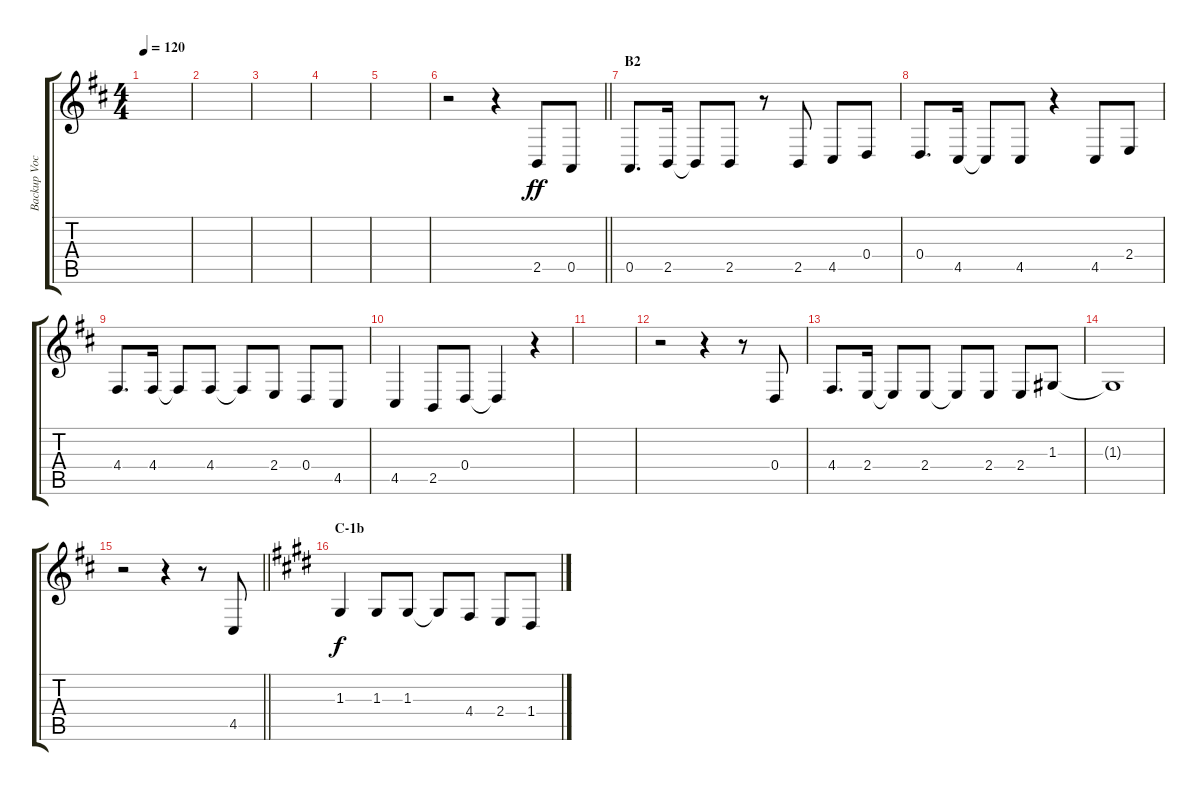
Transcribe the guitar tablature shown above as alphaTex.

\track ("Backup Vocals" "Backup Voc") {instrument altosax}
\staff {score tabs}
\tuning (E4 B3 G3 D3 A2 E2) {hide}
\ts (4 4)
\tempo 120
\clef g2
\ks d
|
|
|
|
|
\barLineRight lightlight
r.2 r.4 2.5.8{dy ff} 0.5.8 |
\section ("" "B2")
0.5.8{d} 2.5.16 2.5{t}.8 2.5.8 r.8 2.5.8 4.5.8 0.4.8 |
0.4.8{d} 4.5.16 4.5{t}.8 4.5.8 r.4 4.5.8 2.4.8 |
4.4.8{d} 4.4.16 4.4{t}.8 4.4.8 4.4{t}.8 2.4.8 0.4.8 4.5.8 |
4.5.4 2.5.8 0.4.8 0.4{t}.4 r.4 |
|
r.2 r.4 r.8 0.4.8 |
4.4.8{d} 2.4.16 2.4{t}.8 2.4.8 2.4{t}.8 2.4.8 2.4.8 1.3.8 |
1.3{t}.1 |
\barLineRight lightlight
r.2 r.4 r.8 4.5.8 |
\section ("" "C-1b")
\ks e
1.3.4{dy f} 1.3.8 1.3.8 1.3{t}.8 4.4.8 2.4.8 1.4.8
